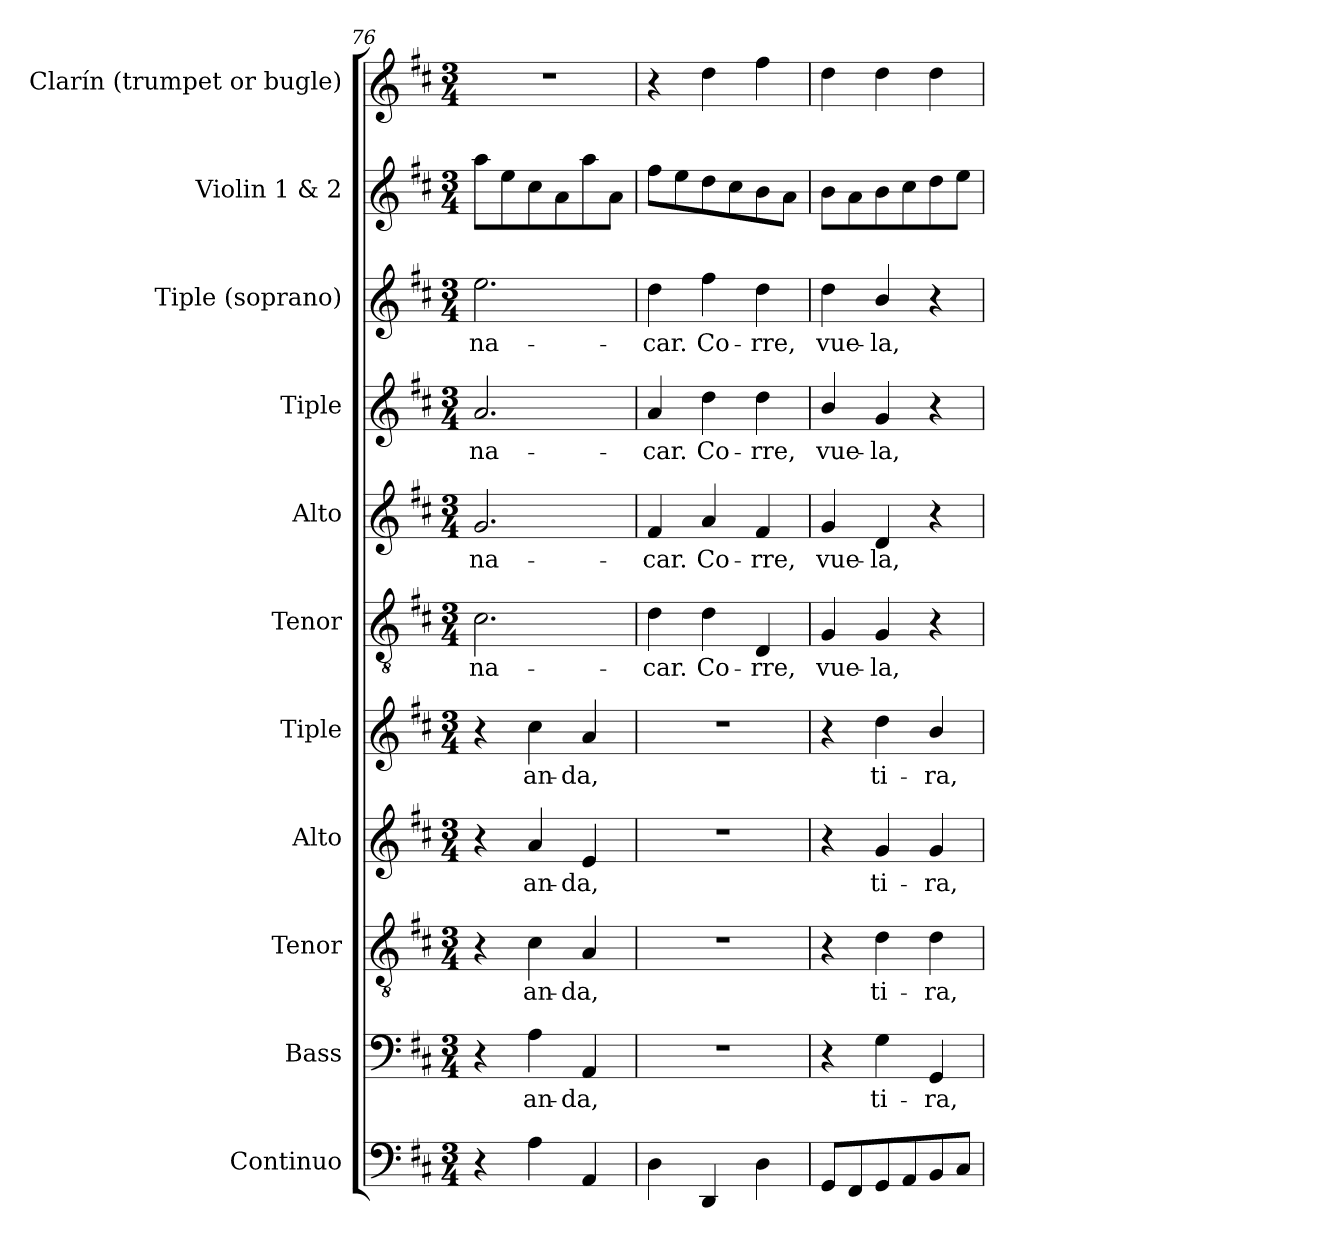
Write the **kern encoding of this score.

**kern	**kern	**text	**kern	**text	**kern	**text	**kern	**text	**kern	**text	**kern	**text	**kern	**text	**kern	**text	**kern	**kern
*part11	*part10	*part10	*part9	*part9	*part8	*part8	*part7	*part7	*part6	*part6	*part5	*part5	*part4	*part4	*part3	*part3	*part2	*part1
*staff11	*staff10	*staff10	*staff9	*staff9	*staff8	*staff8	*staff7	*staff7	*staff6	*staff6	*staff5	*staff5	*staff4	*staff4	*staff3	*staff3	*staff2	*staff1
*I"Continuo	*I"Bass	*	*I"Tenor	*	*I"Alto	*	*I"Tiple	*	*I"Tenor	*	*I"Alto	*	*I"Tiple	*	*I"Tiple (soprano)	*	*I"Violin 1  & 2	*I"Clarín (trumpet or bugle)
*I'Cont.	*I'B.	*	*I'T.	*	*I'A.	*	*	*	*I'T.	*	*I'A.	*	*	*	*I'S.	*	*	*I'Tr.
!!LO:LB:g=z
*clefF4	*clefF4	*	*clefGv2	*	*clefG2	*	*clefG2	*	*clefGv2	*	*clefG2	*	*clefG2	*	*clefG2	*	*clefG2	*clefG2
*	*	*	*ITrd7c12	*	*	*	*	*	*ITrd7c12	*	*	*	*	*	*	*	*	*
*k[f#c#]	*k[f#c#]	*	*k[f#c#]	*	*k[f#c#]	*	*k[f#c#]	*	*k[f#c#]	*	*k[f#c#]	*	*k[f#c#]	*	*k[f#c#]	*	*k[f#c#]	*k[f#c#]
*D:	*D:	*	*D:	*	*D:	*	*D:	*	*D:	*	*D:	*	*D:	*	*D:	*	*D:	*D:
*M3/4	*M3/4	*	*M3/4	*	*M3/4	*	*M3/4	*	*M3/4	*	*M3/4	*	*M3/4	*	*M3/4	*	*M3/4	*M3/4
=76	=76	=76	=76	=76	=76	=76	=76	=76	=76	=76	=76	=76	=76	=76	=76	=76	=76	=76
!	!	!	!	!	!	!	!	!	!	!LO:LY:b:color=#000000	!	!	!	!	!	!	!	!
!	!	!	!	!	!	!	!	!	!	!	!	!LO:LY:b:color=#000000	!	!	!	!	!	!
!	!	!	!	!	!	!	!	!	!	!	!	!	!	!LO:LY:b:color=#000000	!	!	!	!
!	!	!	!	!	!	!	!	!	!	!	!	!	!	!	!	!LO:LY:b:color=#000000	!	!LO:N:vis=1
4r	4r	.	4r	.	4r	.	4r	.	2.C#i\	na-	2.gi/	na-	2.ai/	na-	2.eei\	na-	8aai\L	2.r
.	.	.	.	.	.	.	.	.	.	.	.	.	.	.	.	.	8eei\	.
!	!	!LO:LY:b:color=#000000	!	!	!	!	!	!	!	!	!	!	!	!	!	!	!	!
!	!	!	!	!LO:LY:b:color=#000000	!	!	!	!	!	!	!	!	!	!	!	!	!	!
!	!	!	!	!	!	!LO:LY:b:color=#000000	!	!	!	!	!	!	!	!	!	!	!	!
!	!	!	!	!	!	!	!	!LO:LY:b:color=#000000	!	!	!	!	!	!	!	!	!	!
4Ai\	4Ai\	an-	4C#i\	an-	4ai/	an-	4cc#i\	an-	.	.	.	.	.	.	.	.	8cc#i\	.
.	.	.	.	.	.	.	.	.	.	.	.	.	.	.	.	.	8ai\	.
!	!	!LO:LY:b:color=#000000	!	!	!	!	!	!	!	!	!	!	!	!	!	!	!	!
!	!	!	!	!LO:LY:b:color=#000000	!	!	!	!	!	!	!	!	!	!	!	!	!	!
!	!	!	!	!	!	!LO:LY:b:color=#000000	!	!	!	!	!	!	!	!	!	!	!	!
!	!	!	!	!	!	!	!	!LO:LY:b:color=#000000	!	!	!	!	!	!	!	!	!	!
4AAi/	4AAi/	-da,	4AAi/	-da,	4ei/	-da,	4ai/	-da,	.	.	.	.	.	.	.	.	8aai\	.
.	.	.	.	.	.	.	.	.	.	.	.	.	.	.	.	.	8ai\J	.
=77	=77	=77	=77	=77	=77	=77	=77	=77	=77	=77	=77	=77	=77	=77	=77	=77	=77	=77
!	!LO:N:vis=1	!	!LO:N:vis=1	!	!LO:N:vis=1	!	!LO:N:vis=1	!	!	!	!	!	!	!	!	!	!	!
!	!	!	!	!	!	!	!	!	!	!LO:LY:b:color=#000000	!	!	!	!	!	!	!	!
!	!	!	!	!	!	!	!	!	!	!	!	!LO:LY:b:color=#000000	!	!	!	!	!	!
!	!	!	!	!	!	!	!	!	!	!	!	!	!	!LO:LY:b:color=#000000	!	!	!	!
!	!	!	!	!	!	!	!	!	!	!	!	!	!	!	!	!LO:LY:b:color=#000000	!	!
4Di\	2.r	.	2.r	.	2.r	.	2.r	.	4Di\	-car.	4f#i/	-car.	4ai/	-car.	4ddi\	-car.	8ff#i\L	4r
.	.	.	.	.	.	.	.	.	.	.	.	.	.	.	.	.	8eei\	.
!	!	!	!	!	!	!	!	!	!	!LO:LY:b:color=#000000	!	!	!	!	!	!	!	!
!	!	!	!	!	!	!	!	!	!	!	!	!LO:LY:b:color=#000000	!	!	!	!	!	!
!	!	!	!	!	!	!	!	!	!	!	!	!	!	!LO:LY:b:color=#000000	!	!	!	!
!	!	!	!	!	!	!	!	!	!	!	!	!	!	!	!	!LO:LY:b:color=#000000	!	!
4DDi/	.	.	.	.	.	.	.	.	4Di\	Co-	4ai/	Co-	4ddi\	Co-	4ff#i\	Co-	8ddi\	4ddi\
.	.	.	.	.	.	.	.	.	.	.	.	.	.	.	.	.	8cc#i\	.
!	!	!	!	!	!	!	!	!	!	!LO:LY:b:color=#000000	!	!	!	!	!	!	!	!
!	!	!	!	!	!	!	!	!	!	!	!	!LO:LY:b:color=#000000	!	!	!	!	!	!
!	!	!	!	!	!	!	!	!	!	!	!	!	!	!LO:LY:b:color=#000000	!	!	!	!
!	!	!	!	!	!	!	!	!	!	!	!	!	!	!	!	!LO:LY:b:color=#000000	!	!
4Di\	.	.	.	.	.	.	.	.	4DDi/	-rre,	4f#i/	-rre,	4ddi\	-rre,	4ddi\	-rre,	8bi\	4ff#i\
.	.	.	.	.	.	.	.	.	.	.	.	.	.	.	.	.	8ai\J	.
=78	=78	=78	=78	=78	=78	=78	=78	=78	=78	=78	=78	=78	=78	=78	=78	=78	=78	=78
!	!	!	!	!	!	!	!	!	!	!LO:LY:b:color=#000000	!	!	!	!	!	!	!	!
!	!	!	!	!	!	!	!	!	!	!	!	!LO:LY:b:color=#000000	!	!	!	!	!	!
!	!	!	!	!	!	!	!	!	!	!	!	!	!	!LO:LY:b:color=#000000	!	!	!	!
!	!	!	!	!	!	!	!	!	!	!	!	!	!	!	!	!LO:LY:b:color=#000000	!	!
8GGi/L	4r	.	4r	.	4r	.	4r	.	4GGi/	vue-	4gi/	vue-	4bi/	vue-	4ddi\	vue-	8bi\L	4ddi\
8FF#i/	.	.	.	.	.	.	.	.	.	.	.	.	.	.	.	.	8ai\	.
!	!	!LO:LY:b:color=#000000	!	!	!	!	!	!	!	!	!	!	!	!	!	!	!	!
!	!	!	!	!LO:LY:b:color=#000000	!	!	!	!	!	!	!	!	!	!	!	!	!	!
!	!	!	!	!	!	!LO:LY:b:color=#000000	!	!	!	!	!	!	!	!	!	!	!	!
!	!	!	!	!	!	!	!	!LO:LY:b:color=#000000	!	!	!	!	!	!	!	!	!	!
!	!	!	!	!	!	!	!	!	!	!LO:LY:b:color=#000000	!	!	!	!	!	!	!	!
!	!	!	!	!	!	!	!	!	!	!	!	!LO:LY:b:color=#000000	!	!	!	!	!	!
!	!	!	!	!	!	!	!	!	!	!	!	!	!	!LO:LY:b:color=#000000	!	!	!	!
!	!	!	!	!	!	!	!	!	!	!	!	!	!	!	!	!LO:LY:b:color=#000000	!	!
8GGi/	4Gi\	ti-	4Di\	ti-	4gi/	ti-	4ddi\	ti-	4GGi/	-la,	4di/	-la,	4gi/	-la,	4bi/	-la,	8bi\	4ddi\
8AAi/	.	.	.	.	.	.	.	.	.	.	.	.	.	.	.	.	8cc#i\	.
!	!	!LO:LY:b:color=#000000	!	!	!	!	!	!	!	!	!	!	!	!	!	!	!	!
!	!	!	!	!LO:LY:b:color=#000000	!	!	!	!	!	!	!	!	!	!	!	!	!	!
!	!	!	!	!	!	!LO:LY:b:color=#000000	!	!	!	!	!	!	!	!	!	!	!	!
!	!	!	!	!	!	!	!	!LO:LY:b:color=#000000	!	!	!	!	!	!	!	!	!	!
8BBi/	4GGi/	-ra,	4Di\	-ra,	4gi/	-ra,	4bi/	-ra,	4r	.	4r	.	4r	.	4r	.	8ddi\	4ddi\
8C#i/J	.	.	.	.	.	.	.	.	.	.	.	.	.	.	.	.	8eei\J	.
=	=	=	=	=	=	=	=	=	=	=	=	=	=	=	=	=	=	=
*-	*-	*-	*-	*-	*-	*-	*-	*-	*-	*-	*-	*-	*-	*-	*-	*-	*-	*-
